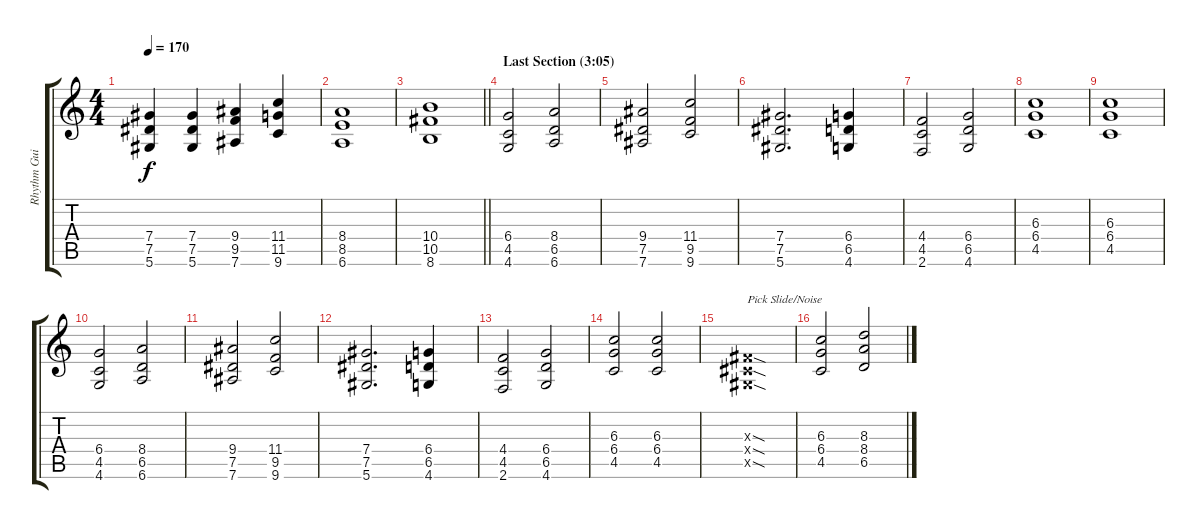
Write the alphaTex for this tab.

\track ("Rhythm Guitar 2" "Rhythm Gui") {instrument overdrivenguitar}
\staff {score tabs}
\tuning (Eb4 Bb3 Gb3 Db3 Ab2 Eb2) {hide}
\ts (4 4)
\tempo 170
\clef g2
\ks c
(7.4 7.5 5.6).4{dy f} (7.4 7.5 5.6).4 (9.4 9.5 7.6).4 (11.4 11.5 9.6).4 |
(8.4 8.5 6.6).1 |
\barLineRight lightlight
(10.4 10.5 8.6).1 |
\section ("" "Last Section (3:05)")
(6.4 4.5 4.6).2 (8.4 6.5 6.6).2 |
(9.4 7.5 7.6).2 (11.4 9.5 9.6).2 |
(7.4 7.5 5.6).2{d} (6.4 6.5 4.6).4 |
(4.4 4.5 2.6).2 (6.4 6.5 4.6).2 |
(6.3 6.4 4.5).1 |
(6.3 6.4 4.5).1 |
(6.4 4.5 4.6).2 (8.4 6.5 6.6).2 |
(9.4 7.5 7.6).2 (11.4 9.5 9.6).2 |
(7.4 7.5 5.6).2{d} (6.4 6.5 4.6).4 |
(4.4 4.5 2.6).2 (6.4 6.5 4.6).2 |
(6.3 6.4 4.5).2 (6.3 6.4 4.5).2 |
(0.3{sod x} 0.4{sod x} 0.5{sod x}).1{txt "Pick Slide/Noise"} |
(6.3 6.4 4.5).2 (8.3 8.4 6.5).2
